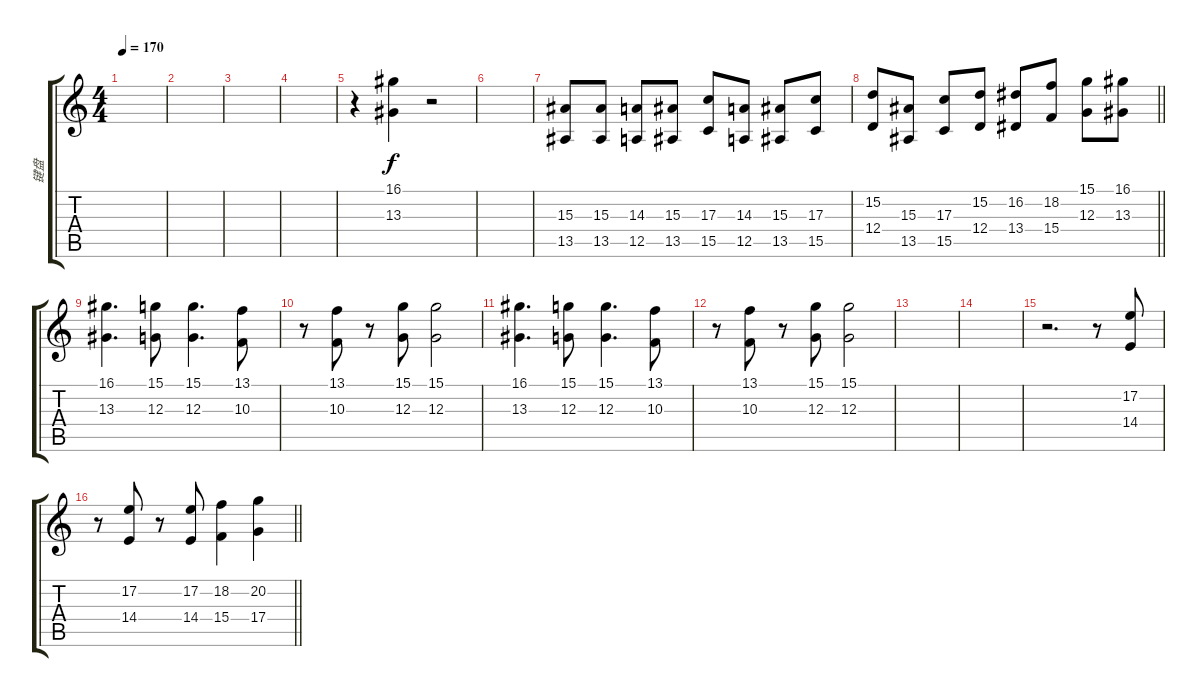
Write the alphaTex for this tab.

\track ("键盘" "键盘") {instrument brasssection}
\staff {score tabs}
\tuning (E4 B3 G3 D3 A2 E2) {hide}
\ts (4 4)
\tempo 170
\clef g2
\ks c
|
|
|
|
r.4 (16.1 13.3).4 r.2 |
|
(15.3 13.5).8 (15.3 13.5).8 (14.3 12.5).8 (15.3 13.5).8 (17.3 15.5).8 (14.3 12.5).8 (15.3 13.5).8 (17.3 15.5).8 |
\barLineRight lightlight
(15.2 12.4).8 (15.3 13.5).8 (17.3 15.5).8 (15.2 12.4).8 (16.2 13.4).8 (18.2 15.4).8 (15.1 12.3).8 (16.1 13.3).8 |
(16.1 13.3).4{d} (15.1 12.3).8 (15.1 12.3).4{d} (13.1 10.3).8 |
r.8 (13.1 10.3).8 r.8 (15.1 12.3).8 (15.1 12.3).2 |
(16.1 13.3).4{d} (15.1 12.3).8 (15.1 12.3).4{d} (13.1 10.3).8 |
r.8 (13.1 10.3).8 r.8 (15.1 12.3).8 (15.1 12.3).2 |
|
|
r.2{d} r.8 (17.2 14.4).8 |
\barLineRight lightlight
r.8 (17.2 14.4).8 r.8 (17.2 14.4).8 (18.2 15.4).4 (20.2 17.4).4
